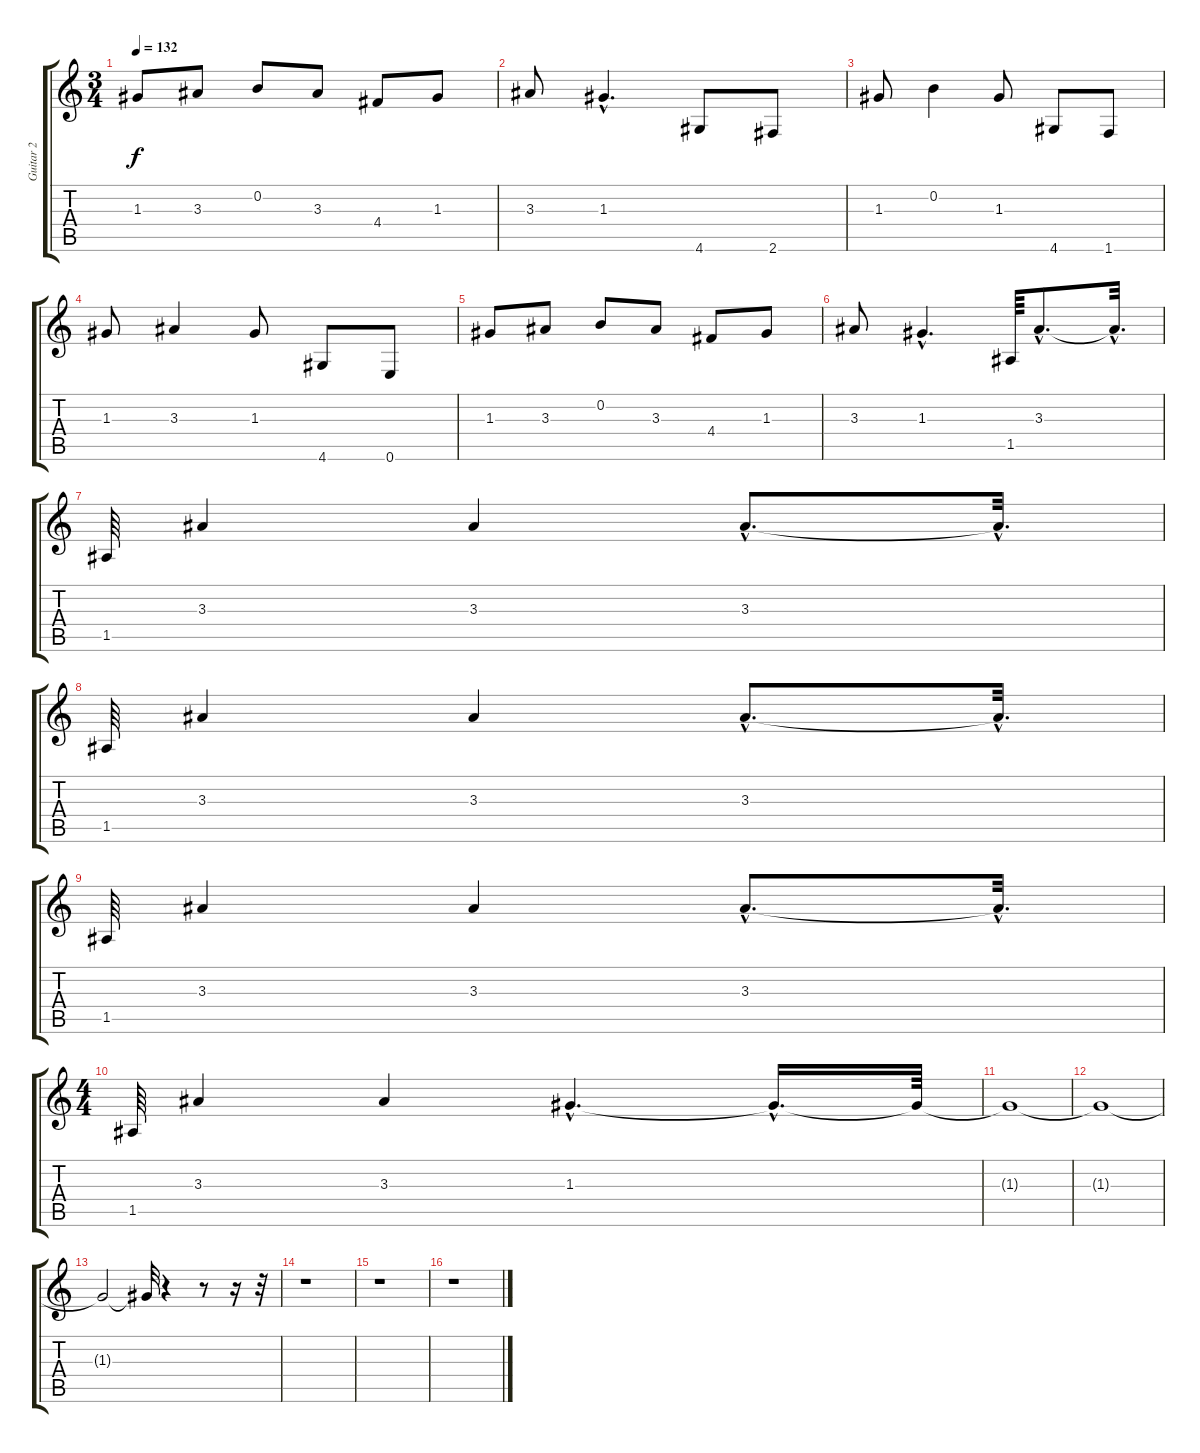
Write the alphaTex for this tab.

\track ("Guitar 2" "Guitar 2") {instrument electricguitarclean}
\staff {score tabs}
\tuning (E4 B3 G3 D3 A2 E2) {hide}
\ts (3 4)
\tempo 132
\clef g2
\ks c
1.3.8{dy f} 3.3.8 0.2.8 3.3.8 4.4.8 1.3.8 |
3.3.8 1.3{hac}.4{d} 4.6.8 2.6.8 |
1.3.8 0.2.4 1.3.8 4.6.8 1.6.8 |
1.3.8 3.3.4 1.3.8 4.6.8 0.6.8 |
1.3.8 3.3.8 0.2.8 3.3.8 4.4.8 1.3.8 |
3.3.8 1.3{hac}.4{d} 1.5.64 3.3{hac}.8{d} 3.3{hac t}.32{d} |
1.5.64 3.3.4 3.3.4 3.3{hac}.8{d} 3.3{hac t}.32{d} |
1.5.64 3.3.4 3.3.4 3.3{hac}.8{d} 3.3{hac t}.32{d} |
1.5.64 3.3.4 3.3.4 3.3{hac}.8{d} 3.3{hac t}.32{d} |
\ts (4 4)
1.5.64 3.3.4 3.3.4 1.3{hac}.4{d} 1.3{hac t}.16{d} 1.3{t}.64 |
1.3{t}.1 |
1.3{t}.1 |
1.3{t}.2 1.3{t}.32 r.4 r.8 r.16 r.32 |
r.1 |
r.1 |
r.1
